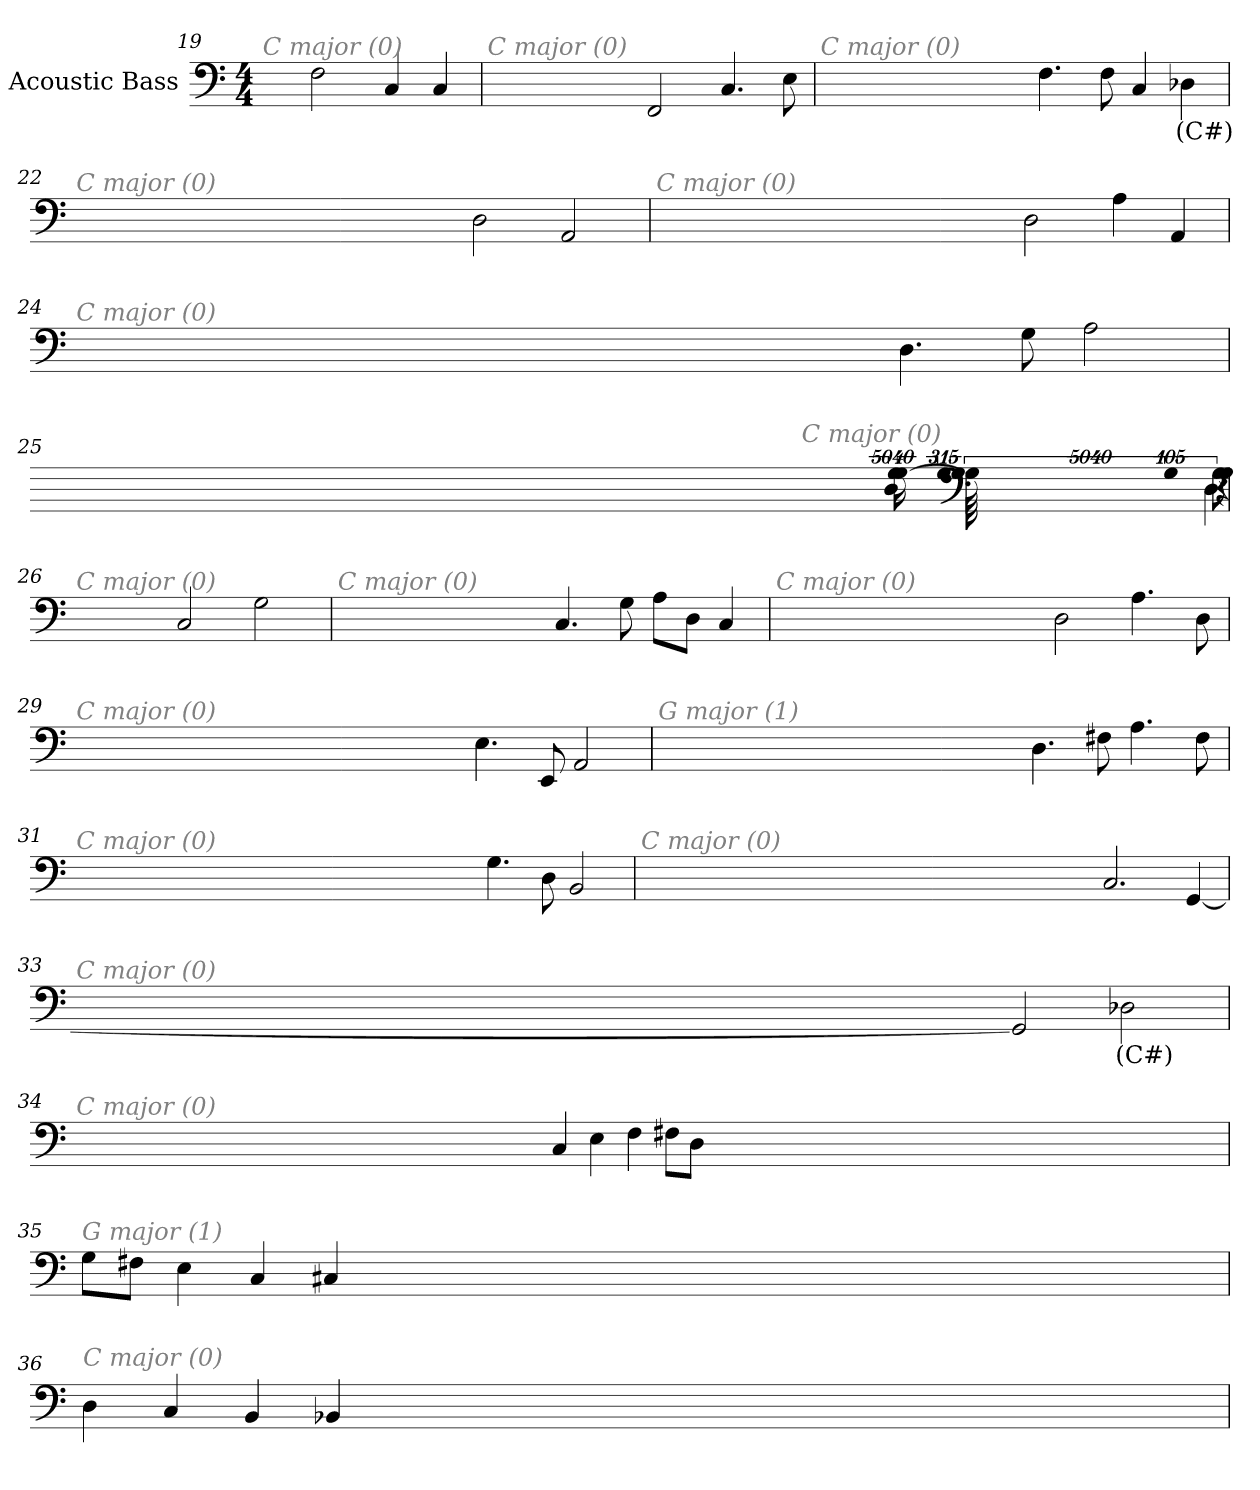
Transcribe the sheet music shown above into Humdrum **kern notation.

**kern	**text
*part1	*part1
*staff1	*staff1
*I"Acoustic Bass	*
*clefF4	*
*ITrd7c12	*
*k[]	*
*C:	*
*M4/4	*
=19	=19
!LO:TX:i:color=#808080:t=C major (0)	!
2FF	.
4CC	.
4CC	.
=20	=20
!LO:TX:i:color=#808080:t=C major (0)	!
2FFF	.
4.CC	.
8EE	.
=21	=21
!LO:TX:i:color=#808080:t=C major (0)	!
4.FF	.
8FF	.
4CC	.
4DD-Xi	(C#)
=22	=22
!LO:TX:i:color=#808080:t=C major (0)	!
2DD	.
2AAA	.
=23	=23
!LO:TX:i:color=#808080:t=C major (0)	!
2DD	.
4AA	.
4AAA	.
=24	=24
!LO:TX:i:color=#808080:t=C major (0)	!
4.DD	.
8GG	.
2AA	.
=25	=25
!LO:TX:i:color=#808080:t=C major (0)	!
4.DD	.
8GG	.
!LO:N:vis=8	!
40320%3347r	.
!LO:N:vis=8	!
40320%3347GGL	.
!LO:N:vis=8	!
40320%3347GGJ	.
!LO:N:vis=1024	!
[13440%13GGL	.
16GGL_	.
64GGL_	.
!LO:N:vis=256	!
20160%79GGL]	.
!LO:N:vis=8	!
40320%3347GG	.
!LO:N:vis=8	!
40320%3347DDJ	.
=26	=26
!LO:TX:i:color=#808080:t=C major (0)	!
2CC	.
2GG	.
=27	=27
!LO:TX:i:color=#808080:t=C major (0)	!
4.CC	.
8GG	.
8AAL	.
8DDJ	.
4CC	.
=28	=28
!LO:TX:i:color=#808080:t=C major (0)	!
2DD	.
4.AA	.
8DD	.
=29	=29
!LO:TX:i:color=#808080:t=C major (0)	!
4.EE	.
8EEE	.
2AAA	.
=30	=30
!LO:TX:i:color=#808080:t=G major (1)	!
4.DD	.
8FF#X	.
4.AA	.
8FF#	.
=31	=31
!LO:TX:i:color=#808080:t=C major (0)	!
4.GG	.
8DD	.
2BBB	.
=32	=32
!LO:TX:i:color=#808080:t=C major (0)	!
2.CC	.
[4GGG	.
=33	=33
!LO:TX:i:color=#808080:t=C major (0)	!
2GGG]	.
2DD-Xi	(C#)
=34	=34
!LO:TX:i:color=#808080:t=C major (0)	!
4CC	.
4EE	.
4FF	.
8FF#XL	.
8DDJ	.
=35	=35
!LO:TX:i:color=#808080:t=G major (1)	!
8GGL	.
8FF#XJ	.
4EE	.
4CC	.
4CC#X	.
=36	=36
!LO:TX:i:color=#808080:t=C major (0)	!
4DD	.
4CC	.
4BBB	.
4BBB-X	.
=	=
*-	*-
